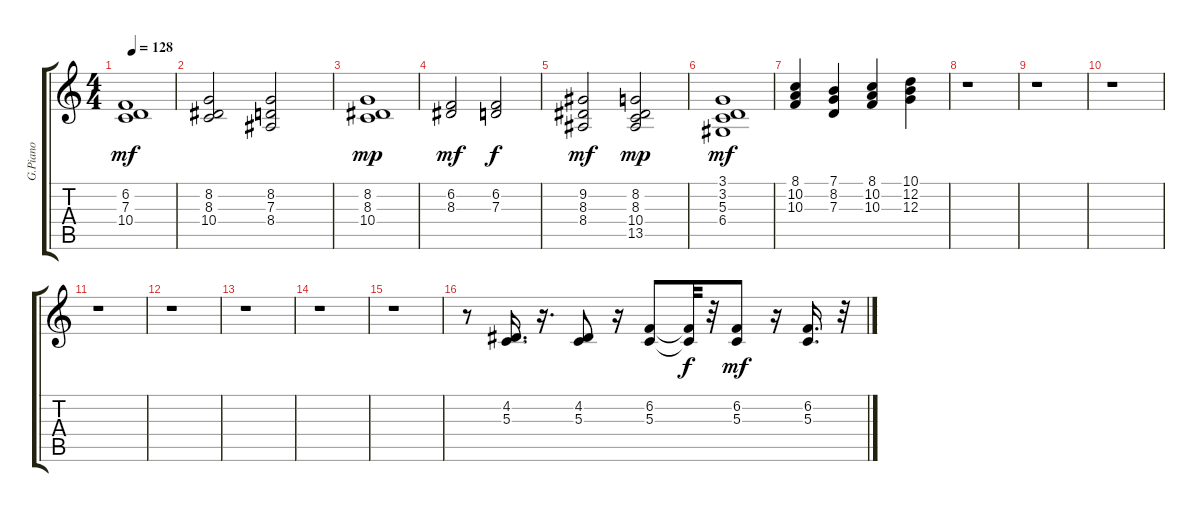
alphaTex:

\track ("G.Piano" "G.Piano") {instrument acousticgrandpiano}
\staff {score tabs}
\tuning (E4 B3 G3 D3 A2 E2) {hide}
\ts (4 4)
\tempo 128
\clef g2
\ks c
(6.2 7.3 10.4).1{dy mf} |
(8.2 8.3 10.4).2 (8.2 7.3 8.4).2 |
(8.2 8.3 10.4).1{dy mp} |
(6.2 8.3).2{dy mf} (6.2 7.3).2{dy f} |
(9.2 8.3 8.4).2{dy mf} (8.2 8.3 10.4 13.5).2{dy mp} |
(3.1 3.2 5.3 6.4).1{dy mf} |
(8.1 10.2 10.3).4 (7.1 8.2 7.3).4 (8.1 10.2 10.3).4 (10.1 12.2 12.3).4 |
r.1 |
r.1 |
r.1 |
r.1 |
r.1 |
r.1 |
r.1 |
r.1 |
r.8 (4.2 5.3).16{d} r.16{d} (4.2 5.3).8 r.16 (6.2 5.3).8 (6.2{t} 5.3{t}).32{dy f} r.32 (6.2 5.3).8{dy mf} r.16 (6.2 5.3).16{d} r.32
